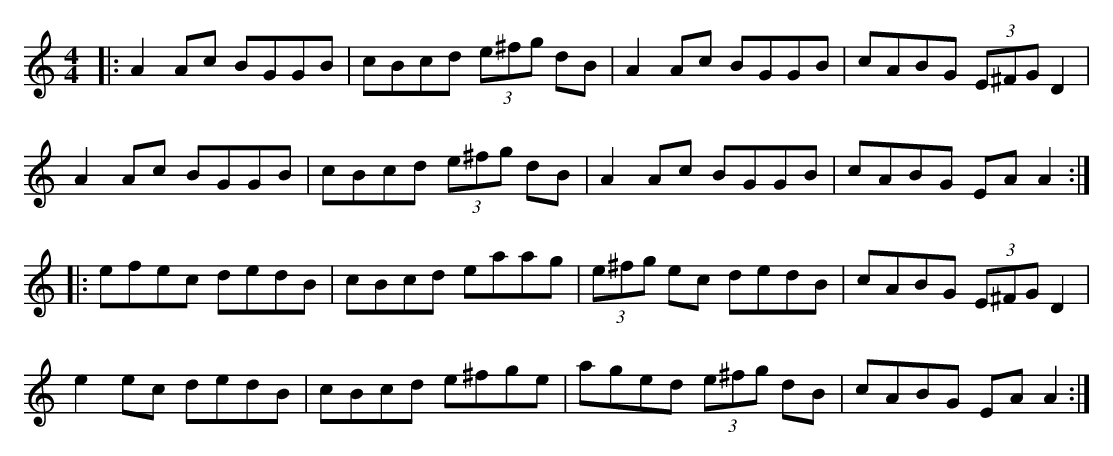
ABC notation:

X:1
M:4/4
K:Amin
|:A2Ac BGGB | cBcd (3e^fg dB | A2Ac BGGB | cABG (3E^FG D2 |
A2Ac BGGB | cBcd (3e^fg dB | A2Ac BGGB | cABG EAA2 :|
|:efec dedB | cBcd eaag | (3e^fg ec dedB | cABG (3E^FG D2 |
e2ec dedB | cBcd e^fge | aged (3e^fg dB | cABG EAA2 :|
